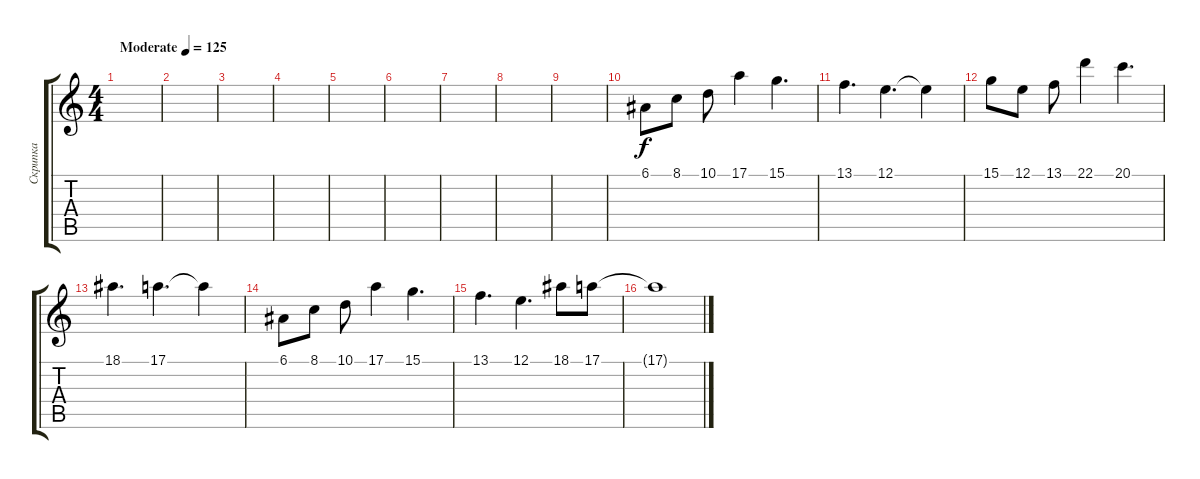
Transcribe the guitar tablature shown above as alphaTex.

\track ("Скрипка" "Скрипка") {instrument stringensemble1}
\staff {score tabs}
\tuning (E4 B3 G3 D3 A2 E2) {hide}
\ts (4 4)
\tempo (125 "Moderate")
\clef g2
\ks c
|
|
|
|
|
|
|
|
|
6.1.8 8.1.8 10.1.8 17.1.4 15.1.4{d} |
13.1.4{d} 12.1.4{d} 12.1{t}.4 |
15.1.8 12.1.8 13.1.8 22.1.4 20.1.4{d} |
18.1.4{d} 17.1.4{d} 17.1{t}.4 |
6.1.8 8.1.8 10.1.8 17.1.4 15.1.4{d} |
13.1.4{d} 12.1.4{d} 18.1.8 17.1.8 |
17.1{t}.1
